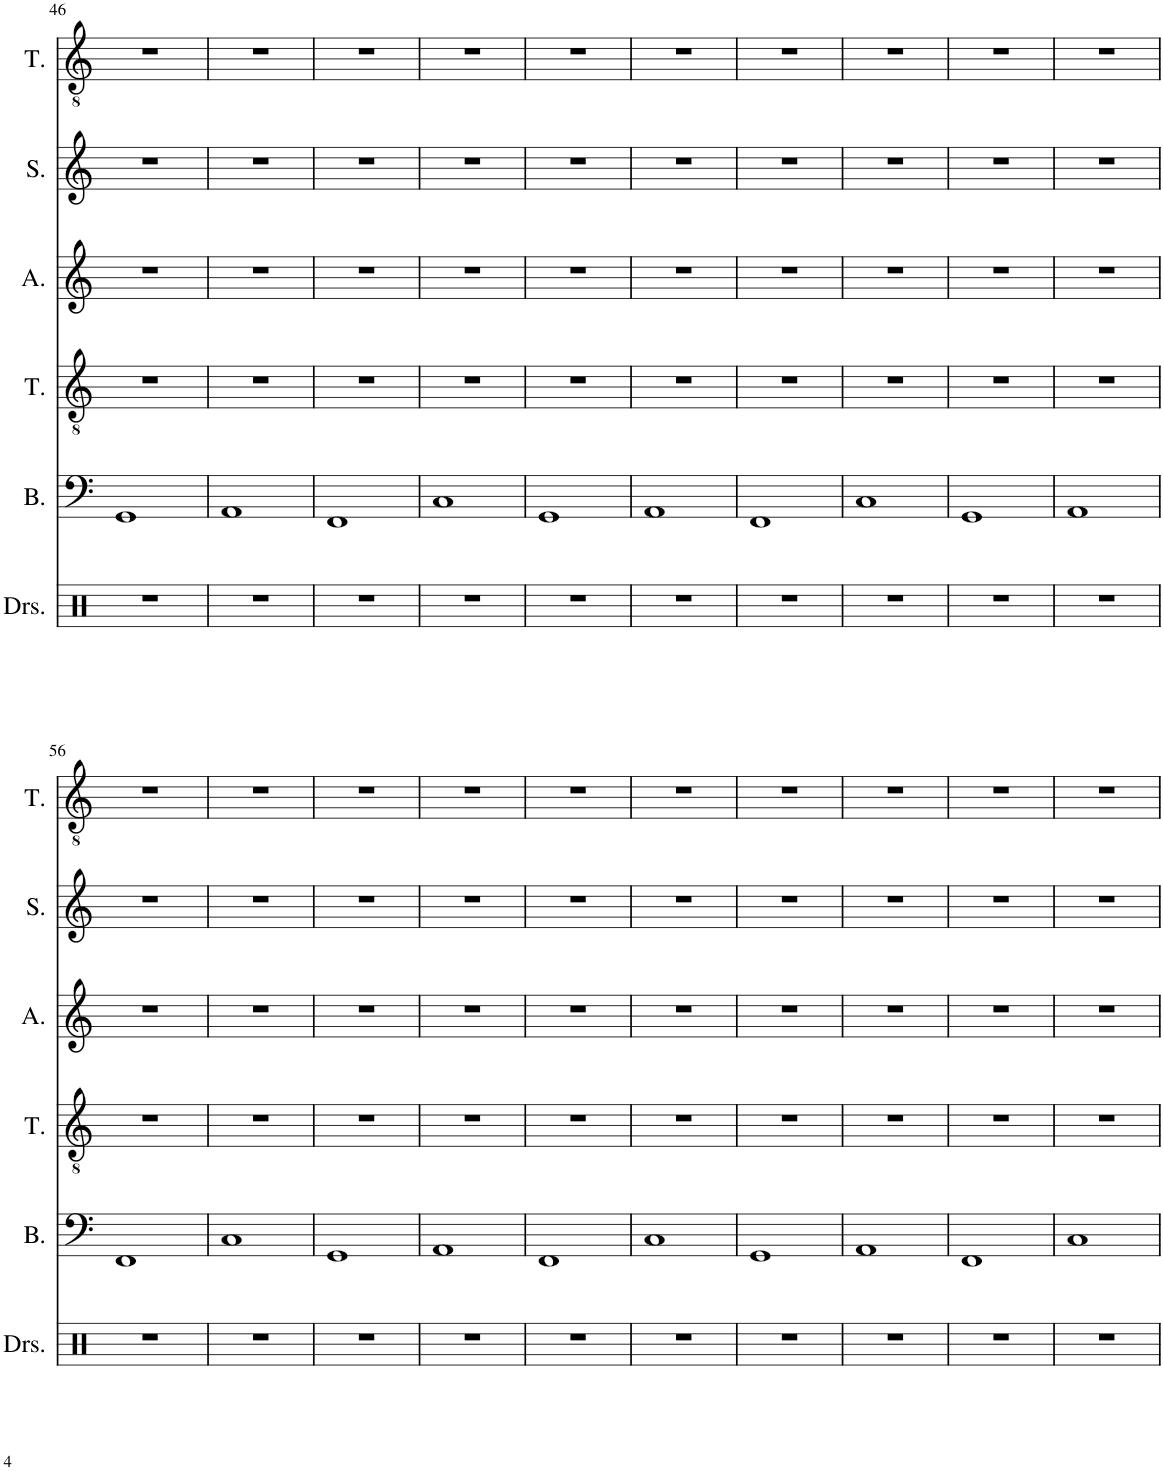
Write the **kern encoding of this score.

**kern	**kern	**kern	**kern	**kern	**kern
*part6	*part5	*part4	*part3	*part2	*part1
*staff6	*staff5	*staff4	*staff3	*staff2	*staff1
*I"Drumset	*I"Bass	*I"Tenor	*I"Alto	*I"Soprano	*I"Tenor
*I'Drs.	*I'B.	*I'T.	*I'A.	*I'S.	*I'T.
!!LO:PB:g=z
*clefX	*clefF4	*clefGv2	*clefG2	*clefG2	*clefGv2
*k[]	*k[]	*k[]	*k[]	*k[]	*k[]
*M4/4	*M4/4	*M4/4	*M4/4	*M4/4	*M4/4
=46	=46	=46	=46	=46	=46
1r	1GG	1r	1r	1r	1r
=47	=47	=47	=47	=47	=47
1r	1AA	1r	1r	1r	1r
=48	=48	=48	=48	=48	=48
1r	1FF	1r	1r	1r	1r
=49	=49	=49	=49	=49	=49
1r	1C	1r	1r	1r	1r
=50	=50	=50	=50	=50	=50
1r	1GG	1r	1r	1r	1r
=51	=51	=51	=51	=51	=51
1r	1AA	1r	1r	1r	1r
=52	=52	=52	=52	=52	=52
1r	1FF	1r	1r	1r	1r
=53	=53	=53	=53	=53	=53
1r	1C	1r	1r	1r	1r
=54	=54	=54	=54	=54	=54
1r	1GG	1r	1r	1r	1r
=55	=55	=55	=55	=55	=55
1r	1AA	1r	1r	1r	1r
!!LO:LB:g=z
=56	=56	=56	=56	=56	=56
1r	1FF	1r	1r	1r	1r
=57	=57	=57	=57	=57	=57
1r	1C	1r	1r	1r	1r
=58	=58	=58	=58	=58	=58
1r	1GG	1r	1r	1r	1r
=59	=59	=59	=59	=59	=59
1r	1AA	1r	1r	1r	1r
=60	=60	=60	=60	=60	=60
1r	1FF	1r	1r	1r	1r
=61	=61	=61	=61	=61	=61
1r	1C	1r	1r	1r	1r
=62	=62	=62	=62	=62	=62
1r	1GG	1r	1r	1r	1r
=63	=63	=63	=63	=63	=63
1r	1AA	1r	1r	1r	1r
=64	=64	=64	=64	=64	=64
1r	1FF	1r	1r	1r	1r
=65	=65	=65	=65	=65	=65
1r	1C	1r	1r	1r	1r
=	=	=	=	=	=
*-	*-	*-	*-	*-	*-
